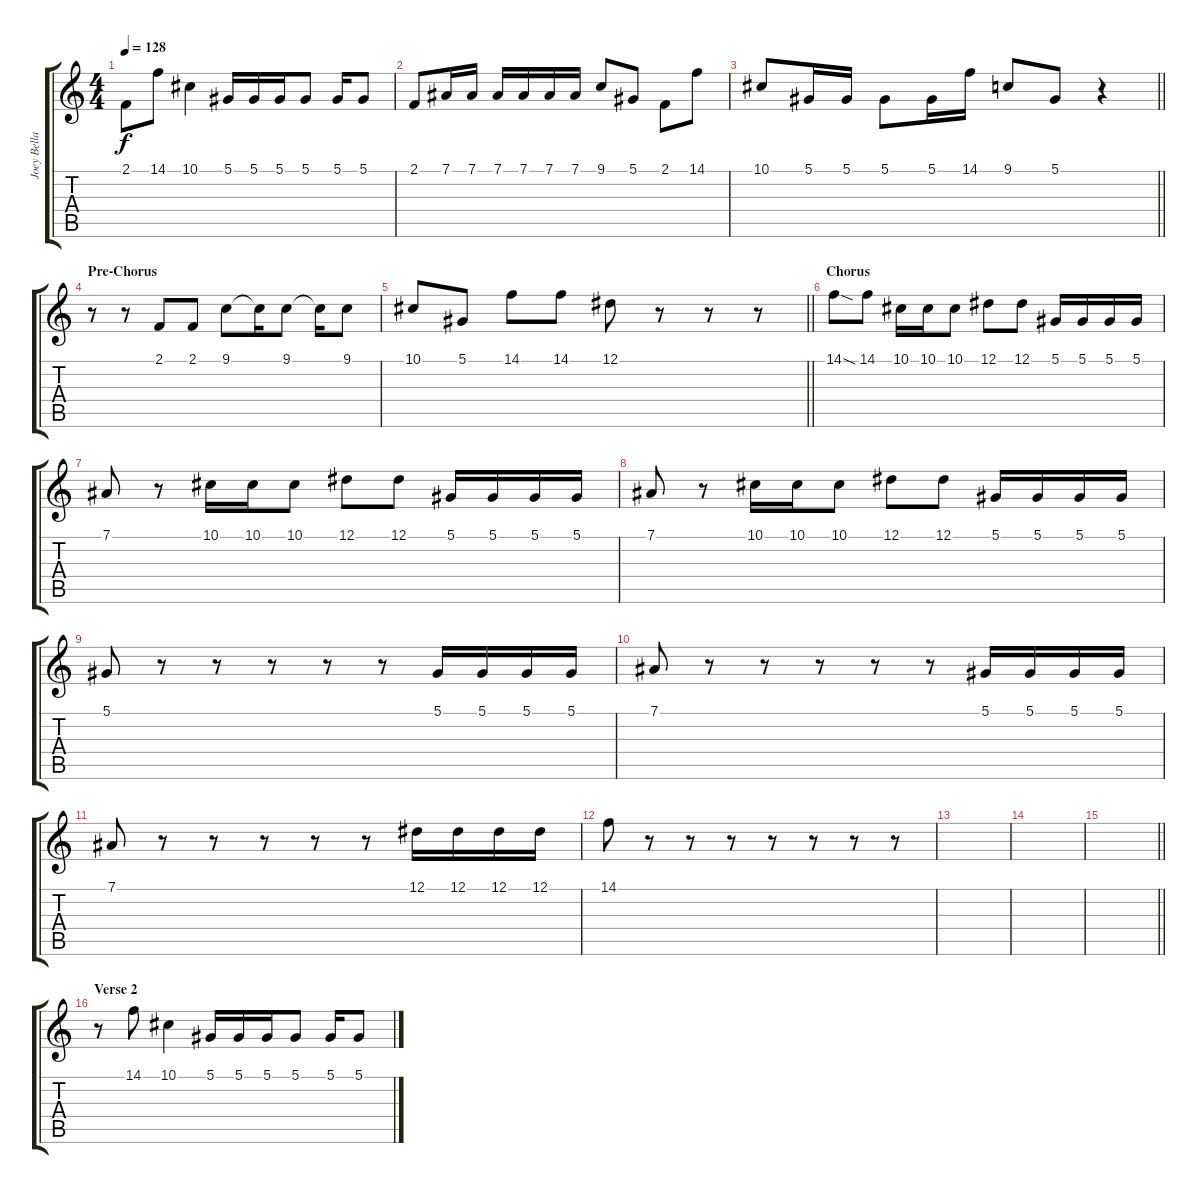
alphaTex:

\track ("Joey Belladonna (Vocals)" "Joey Bella") {instrument voiceoohs}
\staff {score tabs}
\tuning (Eb4 Bb3 Gb3 Db3 Ab2 Eb2) {hide}
\ts (4 4)
\tempo 128
\clef g2
\ks c
2.1.8{dy f} 14.1.8 10.1.4 5.1.16 5.1.16 5.1.16 5.1.8 5.1.16 5.1.8 |
2.1.8 7.1.16 7.1.16 7.1.16 7.1.16 7.1.16 7.1.16 9.1.8 5.1.8 2.1.8 14.1.8 |
\barLineRight lightlight
10.1.8 5.1.16 5.1.16 5.1.8 5.1.16 14.1.16 9.1.8 5.1.8 r.4 |
\section ("" "Pre-Chorus")
r.8 r.8 2.1.8 2.1.8 9.1.8 9.1{t}.16 9.1.8 9.1{t}.16 9.1.8 |
\barLineRight lightlight
10.1.8 5.1.8 14.1.8 14.1.8 12.1.8 r.8 r.8 r.8 |
\section ("" "Chorus")
14.1{sod}.8 14.1.8 10.1.16 10.1.16 10.1.8 12.1.8 12.1.8 5.1.16 5.1.16 5.1.16 5.1.16 |
7.1.8 r.8 10.1.16 10.1.16 10.1.8 12.1.8 12.1.8 5.1.16 5.1.16 5.1.16 5.1.16 |
7.1.8 r.8 10.1.16 10.1.16 10.1.8 12.1.8 12.1.8 5.1.16 5.1.16 5.1.16 5.1.16 |
5.1.8 r.8 r.8 r.8 r.8 r.8 5.1.16 5.1.16 5.1.16 5.1.16 |
7.1.8 r.8 r.8 r.8 r.8 r.8 5.1.16 5.1.16 5.1.16 5.1.16 |
7.1.8 r.8 r.8 r.8 r.8 r.8 12.1.16 12.1.16 12.1.16 12.1.16 |
14.1.8 r.8 r.8 r.8 r.8 r.8 r.8 r.8 |
|
|
\barLineRight lightlight
|
\section ("" "Verse 2")
r.8 14.1.8 10.1.4 5.1.16 5.1.16 5.1.16 5.1.8 5.1.16 5.1.8
